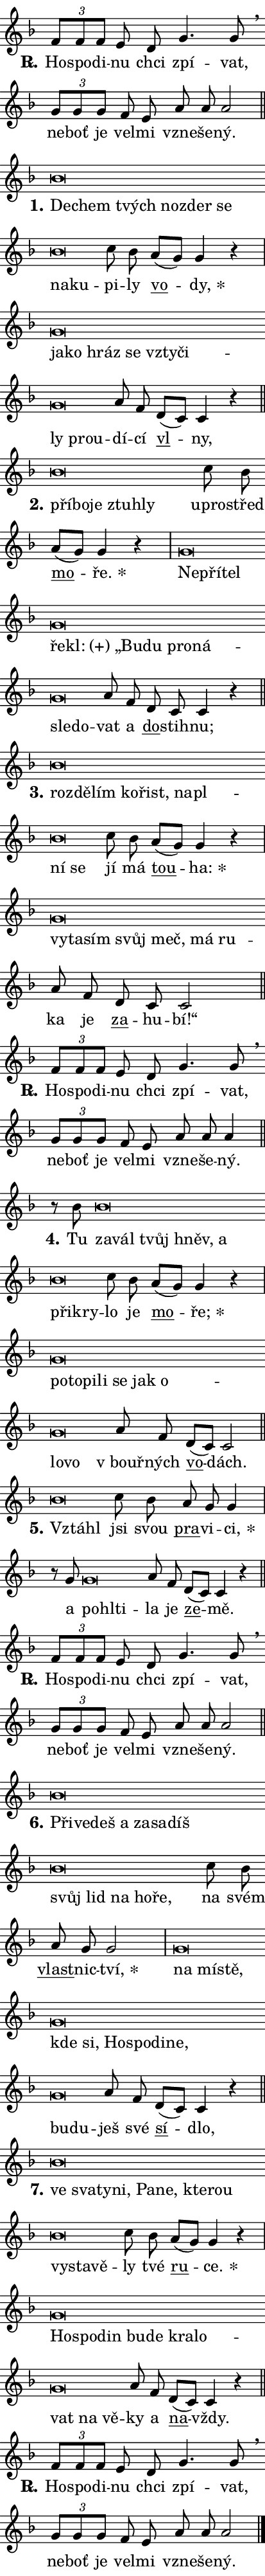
\version "2.22.1"
\header { tagline = "" }
\paper {
  indent = 0\cm
  top-margin = 0\cm
  right-margin = 0\cm
  bottom-margin = 0\cm
  left-margin = 0\cm
  paper-width = 7\cm
  page-breaking = #ly:one-page-breaking
  system-system-spacing.basic-distance = #11
  score-system-spacing.basic-distance = #11
  ragged-last = ##f
}


%% Author: Thomas Morley
%% https://lists.gnu.org/archive/html/lilypond-user/2020-05/msg00002.html
#(define (line-position grob)
"Returns position of @var[grob} in current system:
   @code{'start}, if at first time-step
   @code{'end}, if at last time-step
   @code{'middle} otherwise
"
  (let* ((col (ly:item-get-column grob))
         (ln (ly:grob-object col 'left-neighbor))
         (rn (ly:grob-object col 'right-neighbor))
         (col-to-check-left (if (ly:grob? ln) ln col))
         (col-to-check-right (if (ly:grob? rn) rn col))
         (break-dir-left
           (and
             (ly:grob-property col-to-check-left 'non-musical #f)
             (ly:item-break-dir col-to-check-left)))
         (break-dir-right
           (and
             (ly:grob-property col-to-check-right 'non-musical #f)
             (ly:item-break-dir col-to-check-right))))
        (cond ((eqv? 1 break-dir-left) 'start)
              ((eqv? -1 break-dir-right) 'end)
              (else 'middle))))

#(define (tranparent-at-line-position vctor)
  (lambda (grob)
  "Relying on @code{line-position} select the relevant enry from @var{vctor}.
Used to determine transparency,"
    (case (line-position grob)
      ((end) (not (vector-ref vctor 0)))
      ((middle) (not (vector-ref vctor 1)))
      ((start) (not (vector-ref vctor 2))))))

noteHeadBreakVisibility =
#(define-music-function (break-visibility)(vector?)
"Makes @code{NoteHead}s transparent relying on @var{break-visibility}"
#{
  \override NoteHead.transparent =
    #(tranparent-at-line-position break-visibility)
#})

#(define delete-ledgers-for-transparent-note-heads
  (lambda (grob)
    "Reads whether a @code{NoteHead} is transparent.
If so this @code{NoteHead} is removed from @code{'note-heads} from
@var{grob}, which is supposed to be @code{LedgerLineSpanner}.
As a result ledgers are not printed for this @code{NoteHead}"
    (let* ((nhds-array (ly:grob-object grob 'note-heads))
           (nhds-list
             (if (ly:grob-array? nhds-array)
                 (ly:grob-array->list nhds-array)
                 '()))
           ;; Relies on the transparent-property being done before
           ;; Staff.LedgerLineSpanner.after-line-breaking is executed.
           ;; This is fragile ...
           (to-keep
             (remove
               (lambda (nhd)
                 (ly:grob-property nhd 'transparent #f))
               nhds-list)))
      ;; TODO find a better method to iterate over grob-arrays, similiar
      ;; to filter/remove etc for lists
      ;; For now rebuilt from scratch
      (set! (ly:grob-object grob 'note-heads)  '())
      (for-each
        (lambda (nhd)
          (ly:pointer-group-interface::add-grob grob 'note-heads nhd))
        to-keep))))

hideNotes = {
  \noteHeadBreakVisibility #begin-of-line-visible
}
unHideNotes = {
  \noteHeadBreakVisibility #all-visible
}

% work-around for resetting accidentals
% https://lilypond.org/doc/v2.23/Documentation/notation/displaying-rhythms#unmetered-music
cadenzaMeasure = {
  \cadenzaOff
  \partial 1024 s1024
  \cadenzaOn
}

#(define-markup-command (accent layout props text) (markup?)
  "Underline accented syllable"
  (interpret-markup layout props
    #{\markup \override #'(offset . 4.3) \underline { #text }#}))

responsum = \markup \concat {
  "R" \hspace #-1.05 \path #0.1 #'((moveto 0 0.07) (lineto 0.9 0.8)) \hspace #0.05 "."
}

\layout {
    \context {
        \Staff
        \remove "Time_signature_engraver"
        \override LedgerLineSpanner.after-line-breaking = #delete-ledgers-for-transparent-note-heads
    }
    \context {
        \Voice {
            \override NoteHead.output-attributes = #'((class . "notehead"))
            \override Hairpin.height = #0.55
        }
    }
    \context {
        \Lyrics {
            \override StanzaNumber.output-attributes = #'((class . "stanzanumber"))
            \override LyricSpace.minimum-distance = #0.9
            \override LyricText.font-name = #"TeX Gyre Schola"
            \override LyricText.font-size = 1
            \override StanzaNumber.font-name = #"TeX Gyre Schola Bold"
            \override StanzaNumber.font-size = 1
        }
    }
}

% magnetic-lyrics.ily
%
%   written by
%     Jean Abou Samra <jean@abou-samra.fr>
%     Werner Lemberg <wl@gnu.org>
%
%   adapted by
%     Jiri Hon <jiri.hon@gmail.com>
%
% Version 2022-Apr-15

% https://www.mail-archive.com/lilypond-user@gnu.org/msg149350.html

#(define (Left_hyphen_pointer_engraver context)
   "Collect syllable-hyphen-syllable occurrences in lyrics and store
them in properties.  This engraver only looks to the left.  For
example, if the lyrics input is @code{foo -- bar}, it does the
following.

@itemize @bullet
@item
Set the @code{text} property of the @code{LyricHyphen} grob between
@q{foo} and @q{bar} to @code{foo}.

@item
Set the @code{left-hyphen} property of the @code{LyricText} grob with
text @q{foo} to the @code{LyricHyphen} grob between @q{foo} and
@q{bar}.
@end itemize

Use this auxiliary engraver in combination with the
@code{lyric-@/text::@/apply-@/magnetic-@/offset!} hook."
   (let ((hyphen #f)
         (text #f))
     (make-engraver
      (acknowledgers
       ((lyric-syllable-interface engraver grob source-engraver)
        (set! text grob)))
      (end-acknowledgers
       ((lyric-hyphen-interface engraver grob source-engraver)
        ;(when (not (grob::has-interface grob 'lyric-space-interface))
          (set! hyphen grob)));)
      ((stop-translation-timestep engraver)
       (when (and text hyphen)
         (ly:grob-set-object! text 'left-hyphen hyphen))
       (set! text #f)
       (set! hyphen #f)))))

#(define (lyric-text::apply-magnetic-offset! grob)
   "If the space between two syllables is less than the value in
property @code{LyricText@/.details@/.squash-threshold}, move the right
syllable to the left so that it gets concatenated with the left
syllable.

Use this function as a hook for
@code{LyricText@/.after-@/line-@/breaking} if the
@code{Left_@/hyphen_@/pointer_@/engraver} is active."
   (let ((hyphen (ly:grob-object grob 'left-hyphen #f)))
     (when hyphen
       (let ((left-text (ly:spanner-bound hyphen LEFT)))
         (when (grob::has-interface left-text 'lyric-syllable-interface)
           (let* ((common (ly:grob-common-refpoint grob left-text X))
                  (this-x-ext (ly:grob-extent grob common X))
                  (left-x-ext
                   (begin
                     ;; Trigger magnetism for left-text.
                     (ly:grob-property left-text 'after-line-breaking)
                     (ly:grob-extent left-text common X)))
                  ;; `delta` is the gap width between two syllables.
                  (delta (- (interval-start this-x-ext)
                            (interval-end left-x-ext)))
                  (details (ly:grob-property grob 'details))
                  (threshold (assoc-get 'squash-threshold details 0.2)))
             (when (< delta threshold)
               (let* (;; We have to manipulate the input text so that
                      ;; ligatures crossing syllable boundaries are not
                      ;; disabled.  For languages based on the Latin
                      ;; script this is essentially a beautification.
                      ;; However, for non-Western scripts it can be a
                      ;; necessity.
                      (lt (ly:grob-property left-text 'text))
                      (rt (ly:grob-property grob 'text))
                      (is-space (grob::has-interface hyphen 'lyric-space-interface))
                      (space (if is-space " " ""))
                      (space-markup (grob-interpret-markup grob " "))
                      (space-size (interval-length (ly:stencil-extent space-markup X)))
                      (extra-delta (if is-space space-size 0))
                      ;; Append new syllable.
                      (ltrt-space (if (and (string? lt) (string? rt))
                                (string-append lt space rt)
                                (make-concat-markup (list lt space rt))))
                      ;; Right-align `ltrt` to the right side.
                      (ltrt-space-markup (grob-interpret-markup
                               grob
                               (make-translate-markup
                                (cons (interval-length this-x-ext) 0)
                                (make-right-align-markup ltrt-space)))))
                 (begin
                   ;; Don't print `left-text`.
                   (ly:grob-set-property! left-text 'stencil #f)
                   ;; Set text and stencil (which holds all collected
                   ;; syllables so far) and shift it to the left.
                   (ly:grob-set-property! grob 'text ltrt-space)
                   (ly:grob-set-property! grob 'stencil ltrt-space-markup)
                   (ly:grob-translate-axis! grob (- (- delta extra-delta)) X))))))))))


#(define (lyric-hyphen::displace-bounds-first grob)
   ;; Make very sure this callback isn't triggered too early.
   (let ((left (ly:spanner-bound grob LEFT))
         (right (ly:spanner-bound grob RIGHT)))
     (ly:grob-property left 'after-line-breaking)
     (ly:grob-property right 'after-line-breaking)
     (ly:lyric-hyphen::print grob)))

squashThreshold = #0.4

\layout {
  \context {
    \Lyrics
    \consists #Left_hyphen_pointer_engraver
    \override LyricText.after-line-breaking =
      #lyric-text::apply-magnetic-offset!
    \override LyricHyphen.stencil = #lyric-hyphen::displace-bounds-first
    \override LyricText.details.squash-threshold = \squashThreshold
    \override LyricHyphen.minimum-distance = 0
    \override LyricHyphen.minimum-length = \squashThreshold
  }
}

squash = \override LyricText.details.squash-threshold = 9999
unSquash = \override LyricText.details.squash-threshold = \squashThreshold

left = \override LyricText.self-alignment-X = #LEFT
unLeft = \revert LyricText.self-alignment-X

starOffset = #(lambda (grob) 
                (let ((x_offset (ly:self-alignment-interface::aligned-on-x-parent grob)))
                  (if (= x_offset 0) 0 (+ x_offset 1.2))))

star = #(define-music-function (syllable)(string?)
"Append star separator at the end of a syllable"
#{
  \once \override LyricText.X-offset = #starOffset
  \lyricmode { \markup {
    #syllable
    \override #'((font-name . "TeX Gyre Schola Bold")) \hspace #0.2 \lower #0.65 \larger "*"
  } }
#})

starAccent = #(define-music-function (syllable)(string?)
"Append star separator at the end of a syllable and make accent"
#{
  \once \override LyricText.X-offset = #starOffset
  \lyricmode { \markup {
    \accent #syllable
    \override #'((font-name . "TeX Gyre Schola Bold")) \hspace #0.2 \lower #0.65 \larger "*"
  } }
#})

breath = #(define-music-function (syllable)(string?)
"Append breathing indicator at the end of a syllable"
#{
  \lyricmode { \markup { #syllable "+" } }
#})

optionalBreath = #(define-music-function (syllable)(string?)
"Append optional breathing indicator at the end of a syllable"
#{
  \lyricmode { \markup { #syllable "(+)" } }
#})


\score {
    <<
        \new Voice = "melody" { \cadenzaOn \key f \major \relative { \tuplet 3/2 { f'8[ f f] } e d g4. g8 \breathe \bar "" \tuplet 3/2 { g[ g g] } \bar "" f e \bar "" a a a2 \cadenzaMeasure \bar "||" \break }
\relative { bes'\breve*1/16 \hideNotes \breve*1/16 \bar "" \breve*1/16 \bar "" \breve*1/16 \bar "" \breve*1/16 \bar "" \breve*1/16 \bar "" \breve*1/16 \breve*1/16 \bar "" \unHideNotes c8 bes \bar "" a[( g)] g4 r \cadenzaMeasure \bar "|" g\breve*1/16 \hideNotes \breve*1/16 \bar "" \breve*1/16 \bar "" \breve*1/16 \bar "" \breve*1/16 \bar "" \breve*1/16 \bar "" \breve*1/16 \breve*1/16 \bar "" \unHideNotes a8 f \bar "" d[( c)] c4 r \cadenzaMeasure \bar "||" \break }
\relative { bes'\breve*1/16 \hideNotes \breve*1/16 \bar "" \breve*1/16 \bar "" \breve*1/16 \breve*1/16 \bar "" \unHideNotes c8 bes \bar "" a[( g)] g4 r \cadenzaMeasure \bar "|" g\breve*1/16 \hideNotes \breve*1/16 \bar "" \breve*1/16 \bar "" \breve*1/16 \bar "" \breve*1/16 \bar "" \breve*1/16 \bar "" \breve*1/16 \bar "" \breve*1/16 \bar "" \breve*1/16 \bar "" \breve*1/16 \breve*1/16 \bar "" \unHideNotes a8 f \bar "" d c c4 r \cadenzaMeasure \bar "||" \break }
\relative { bes'\breve*1/16 \hideNotes \breve*1/16 \bar "" \breve*1/16 \bar "" \breve*1/16 \bar "" \breve*1/16 \bar "" \breve*1/16 \bar "" \breve*1/16 \bar "" \breve*1/16 \breve*1/16 \bar "" \unHideNotes c8 bes \bar "" a[( g)] g4 r \cadenzaMeasure \bar "|" g\breve*1/16 \hideNotes \breve*1/16 \bar "" \breve*1/16 \bar "" \breve*1/16 \bar "" \breve*1/16 \bar "" \breve*1/16 \breve*1/16 \bar "" \unHideNotes a8 f \bar "" d c c2 \cadenzaMeasure \bar "||" \break }
\relative { \tuplet 3/2 { f'8[ f f] } e d g4. g8 \breathe \bar "" \tuplet 3/2 { g[ g g] } \bar "" f e \bar "" a a a4 \cadenzaMeasure \bar "||" \break }
\relative { r8 bes'8 bes\breve*1/16 \hideNotes \breve*1/16 \bar "" \breve*1/16 \bar "" \breve*1/16 \bar "" \breve*1/16 \bar "" \breve*1/16 \breve*1/16 \bar "" \unHideNotes c8 bes \bar "" a[( g)] g4 r \cadenzaMeasure \bar "|" g\breve*1/16 \hideNotes \breve*1/16 \bar "" \breve*1/16 \bar "" \breve*1/16 \bar "" \breve*1/16 \bar "" \breve*1/16 \bar "" \breve*1/16 \bar "" \breve*1/16 \breve*1/16 \bar "" \unHideNotes a8 f \bar "" d[( c)] c2 \cadenzaMeasure \bar "||" \break }
\relative { bes'\breve*1/16 \hideNotes \breve*1/16 \bar "" \unHideNotes c8 bes \bar "" a g g4 \cadenzaMeasure \bar "|" r8 g8 g\breve*1/16 \hideNotes \breve*1/16 \breve*1/16 \bar "" \unHideNotes a8 f \bar "" d[( c)] c4 r \cadenzaMeasure \bar "||" \break }
\relative { \tuplet 3/2 { f'8[ f f] } e d g4. g8 \breathe \bar "" \tuplet 3/2 { g[ g g] } \bar "" f e \bar "" a a a2 \cadenzaMeasure \bar "||" \break }
\relative { bes'\breve*1/16 \hideNotes \breve*1/16 \bar "" \breve*1/16 \bar "" \breve*1/16 \bar "" \breve*1/16 \bar "" \breve*1/16 \bar "" \breve*1/16 \bar "" \breve*1/16 \bar "" \breve*1/16 \bar "" \breve*1/16 \bar "" \breve*1/16 \breve*1/16 \bar "" \unHideNotes c8 bes \bar "" a g g2 \cadenzaMeasure \bar "|" g\breve*1/16 \hideNotes \breve*1/16 \bar "" \breve*1/16 \bar "" \breve*1/16 \bar "" \breve*1/16 \bar "" \breve*1/16 \bar "" \breve*1/16 \bar "" \breve*1/16 \bar "" \breve*1/16 \bar "" \breve*1/16 \breve*1/16 \bar "" \unHideNotes a8 f \bar "" d[( c)] c4 r \cadenzaMeasure \bar "||" \break }
\relative { bes'\breve*1/16 \hideNotes \breve*1/16 \bar "" \breve*1/16 \bar "" \breve*1/16 \bar "" \breve*1/16 \bar "" \breve*1/16 \bar "" \breve*1/16 \bar "" \breve*1/16 \bar "" \breve*1/16 \bar "" \breve*1/16 \breve*1/16 \bar "" \unHideNotes c8 bes \bar "" a[( g)] g4 r \cadenzaMeasure \bar "|" g\breve*1/16 \hideNotes \breve*1/16 \bar "" \breve*1/16 \bar "" \breve*1/16 \bar "" \breve*1/16 \bar "" \breve*1/16 \bar "" \breve*1/16 \bar "" \breve*1/16 \bar "" \breve*1/16 \breve*1/16 \bar "" \unHideNotes a8 f \bar "" d[( c)] c4 r \cadenzaMeasure \bar "||" \break }
\relative { \tuplet 3/2 { f'8[ f f] } e d g4. g8 \breathe \bar "" \tuplet 3/2 { g[ g g] } \bar "" f e \bar "" a a a2 \cadenzaMeasure \bar "||" \break } \bar "|." }
        \new Lyrics \lyricsto "melody" { \lyricmode { \set stanza = \responsum
Ho -- spo -- di -- nu chci zpí -- vat, ne -- boť je vel -- mi vzne -- še -- ný.
\set stanza = "1."
\left De -- \squash chem tvých no -- zder se na -- ku -- \unLeft \unSquash pi -- ly \markup \accent vo -- \star dy, \left ja -- \squash ko hráz se vzty -- či -- ly prou -- \unLeft \unSquash dí -- cí \markup \accent vl -- ny,
\set stanza = "2."
\left pří -- \squash bo -- je ztuh -- ly \unLeft \unSquash upro -- střed \markup \accent mo -- \star ře. \left Ne -- \squash pří -- tel ře -- \optionalBreath kl: „Bu -- du pro -- ná -- sle -- do -- \unLeft \unSquash vat a \markup \accent do -- stih -- nu;
\set stanza = "3."
\left roz -- \squash dě -- lím ko -- řist, na -- pl -- ní se \unLeft \unSquash jí má \markup \accent tou -- \star ha: \left vy -- \squash ta -- sím svůj meč, má ru -- \unLeft \unSquash ka je \markup \accent za -- hu -- bí!“
\set stanza = \responsum
Ho -- spo -- di -- nu chci zpí -- vat, ne -- boť je vel -- mi vzne -- še -- ný.
\set stanza = "4."
Tu \left za -- \squash vál tvůj hněv, a při -- kry -- \unLeft \unSquash lo je \markup \accent mo -- \star ře; \left po -- \squash to -- pi -- li se jak o -- lo -- vo \unLeft \unSquash "v bouř" -- ných \markup \accent vo -- dách.
\set stanza = "5."
\left Vztá -- \squash hl \unLeft \unSquash jsi svou \markup \accent pra -- vi -- \star ci, a \left po -- \squash hl -- ti -- \unLeft \unSquash la je \markup \accent ze -- mě.
\set stanza = \responsum
Ho -- spo -- di -- nu chci zpí -- vat, ne -- boť je vel -- mi vzne -- še -- ný.
\set stanza = "6."
\left Při -- \squash ve -- deš a za -- sa -- díš svůj lid na ho -- ře, \unLeft \unSquash na svém \markup \accent vlast -- nic -- \star tví, \left na \squash mí -- stě, kde si, Ho -- spo -- di -- ne, bu -- du -- \unLeft \unSquash ješ své \markup \accent sí -- dlo,
\set stanza = "7."
\left ve \squash sva -- ty -- ni, Pa -- ne, kte -- rou vy -- sta -- vě -- \unLeft \unSquash ly tvé \markup \accent ru -- \star ce. \left Ho -- \squash spo -- din bu -- de kra -- lo -- vat na vě -- \unLeft \unSquash ky a \markup \accent na -- vždy.
\set stanza = \responsum
Ho -- spo -- di -- nu chci zpí -- vat, ne -- boť je vel -- mi vzne -- še -- ný. } }
    >>
    \layout {}
}
